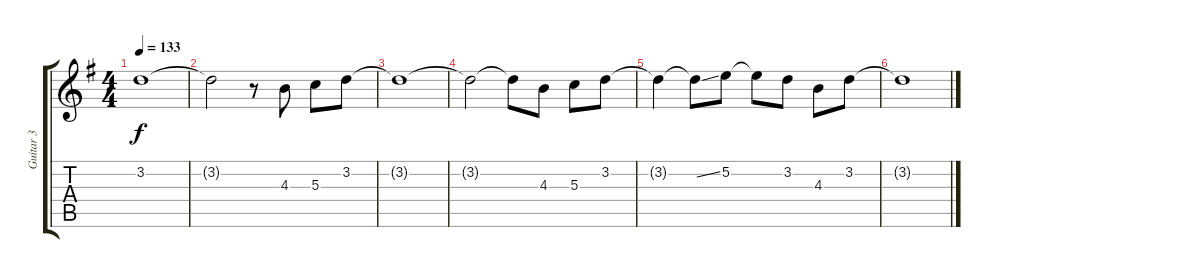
\track ("Guitar 3" "Guitar 3") {mute instrument acousticguitarsteel}
\staff {score tabs}
\tuning (E4 B3 G3 D3 A2 E2) {hide}
\ts (4 4)
\tempo 133
\clef g2
\ks g
3.2{t}.1{dy f} |
3.2{t}.2 r.8 4.3.8 5.3.8 3.2.8 |
3.2{t}.1 |
3.2{t}.2 3.2{t}.8 4.3.8 5.3.8 3.2.8 |
3.2{t}.4 3.2{ss t}.8 5.2.8 5.2{t}.8 3.2.8 4.3.8 3.2.8 |
3.2{t}.1
